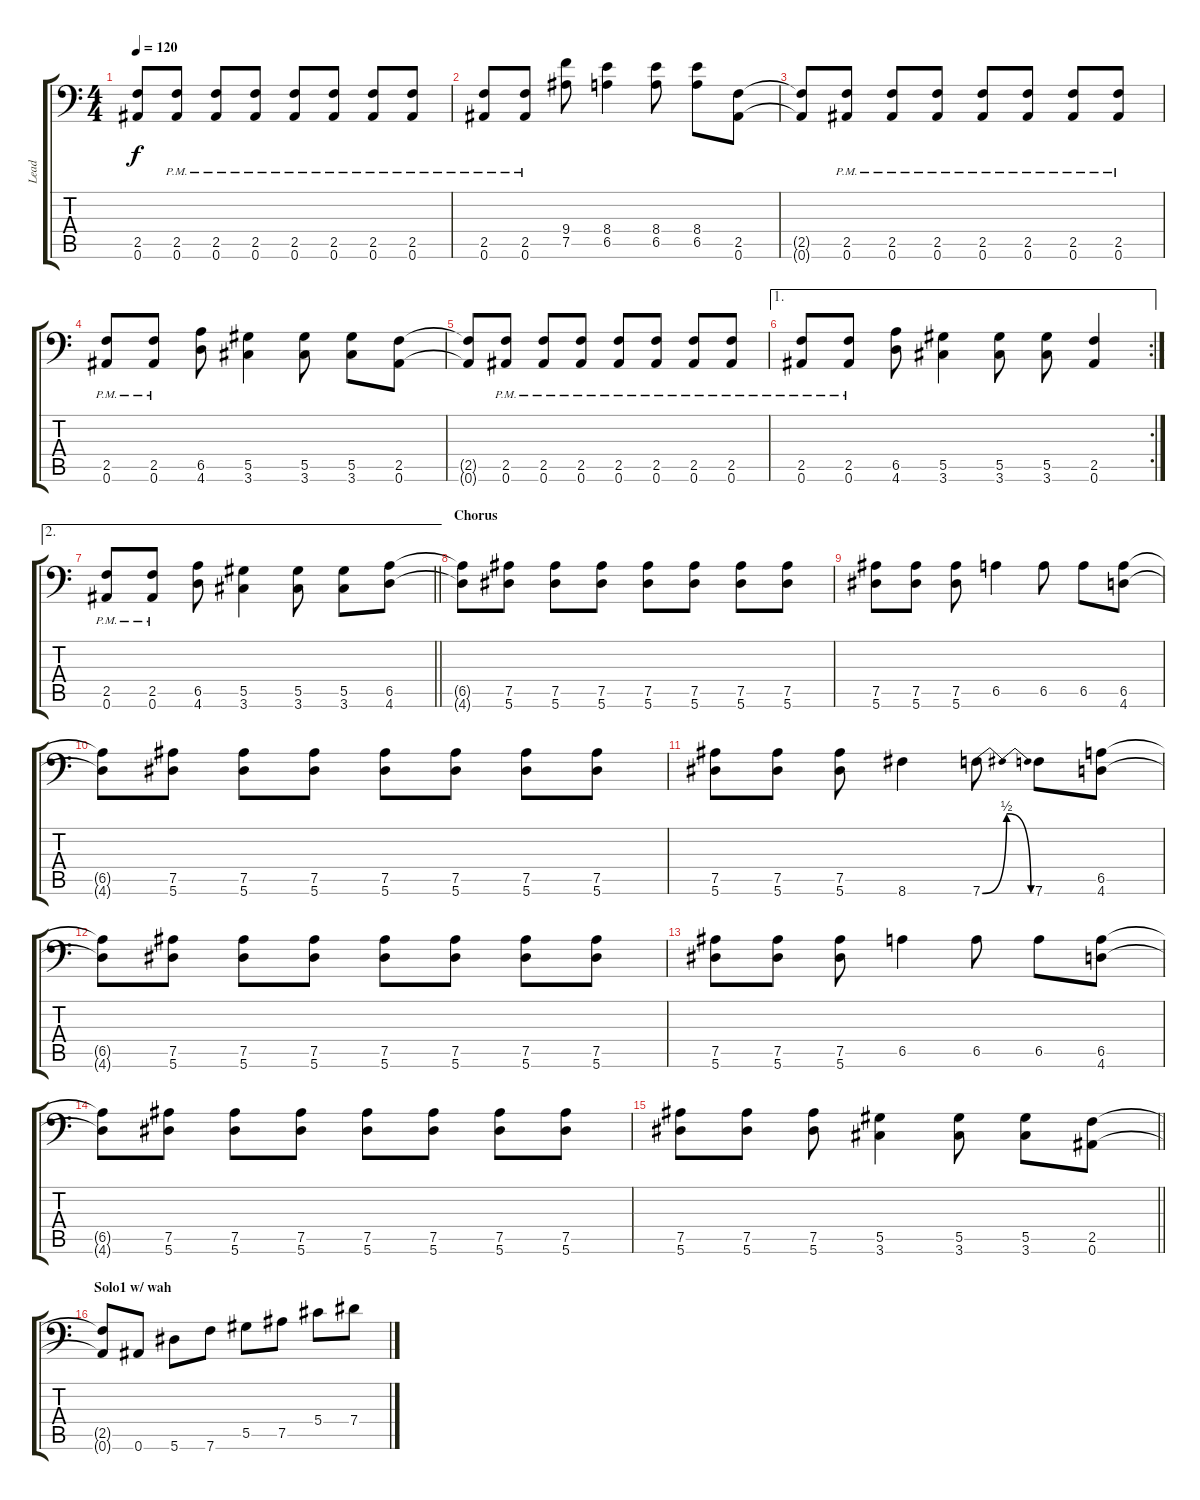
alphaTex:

\track ("Lead" "Lead") {instrument distortionguitar}
\staff {score tabs}
\tuning (Bb3 F3 Db3 Ab2 Eb2 Bb1) {hide}
\ts (4 4)
\tempo 120
\clef f4
\ks c
(2.5{t} 0.6{t}).8{dy f} (2.5{pm} 0.6{pm}).8 (2.5{pm} 0.6{pm}).8 (2.5{pm} 0.6{pm}).8 (2.5{pm} 0.6{pm}).8 (2.5{pm} 0.6{pm}).8 (2.5{pm} 0.6{pm}).8 (2.5{pm} 0.6{pm}).8 |
(2.5{pm} 0.6{pm}).8 (2.5{pm} 0.6).8 (9.4 7.5).8 (8.4 6.5).4 (8.4 6.5).8 (8.4 6.5).8 (2.5 0.6).8 |
(2.5{t} 0.6{t}).8 (2.5{pm} 0.6{pm}).8 (2.5{pm} 0.6{pm}).8 (2.5{pm} 0.6{pm}).8 (2.5{pm} 0.6{pm}).8 (2.5{pm} 0.6{pm}).8 (2.5{pm} 0.6{pm}).8 (2.5{pm} 0.6{pm}).8 |
(2.5{pm} 0.6{pm}).8 (2.5{pm} 0.6).8 (6.5 4.6).8 (5.5 3.6).4 (5.5 3.6).8 (5.5 3.6).8 (2.5 0.6).8 |
(2.5{t} 0.6{t}).8 (2.5{pm} 0.6{pm}).8 (2.5{pm} 0.6{pm}).8 (2.5{pm} 0.6{pm}).8 (2.5{pm} 0.6{pm}).8 (2.5{pm} 0.6{pm}).8 (2.5{pm} 0.6{pm}).8 (2.5{pm} 0.6{pm}).8 |
\ae 1
\rc 2
(2.5{pm} 0.6{pm}).8 (2.5{pm} 0.6).8 (6.5 4.6).8 (5.5 3.6).4 (5.5 3.6).8 (5.5 3.6).8 (2.5 0.6).4 |
\ae 2
\barLineRight lightlight
(2.5{pm} 0.6{pm}).8 (2.5{pm} 0.6).8 (6.5 4.6).8 (5.5 3.6).4 (5.5 3.6).8 (5.5 3.6).8 (6.5 4.6).8 |
\section ("" "Chorus")
(6.5{t} 4.6{t}).8 (7.5 5.6).8 (7.5 5.6).8 (7.5 5.6).8 (7.5 5.6).8 (7.5 5.6).8 (7.5 5.6).8 (7.5 5.6).8 |
(7.5 5.6).8 (7.5 5.6).8 (7.5 5.6).8 6.5.4 6.5.8 6.5.8 (6.5 4.6).8 |
(6.5{t} 4.6{t}).8 (7.5 5.6).8 (7.5 5.6).8 (7.5 5.6).8 (7.5 5.6).8 (7.5 5.6).8 (7.5 5.6).8 (7.5 5.6).8 |
(7.5 5.6).8 (7.5 5.6).8 (7.5 5.6).8 8.6.4 7.6{be (bendrelease 0 0 30 2 30 2 60 0)}.8 7.6.8 (6.5 4.6).8 |
(6.5{t} 4.6{t}).8 (7.5 5.6).8 (7.5 5.6).8 (7.5 5.6).8 (7.5 5.6).8 (7.5 5.6).8 (7.5 5.6).8 (7.5 5.6).8 |
(7.5 5.6).8 (7.5 5.6).8 (7.5 5.6).8 6.5.4 6.5.8 6.5.8 (6.5 4.6).8 |
(6.5{t} 4.6{t}).8 (7.5 5.6).8 (7.5 5.6).8 (7.5 5.6).8 (7.5 5.6).8 (7.5 5.6).8 (7.5 5.6).8 (7.5 5.6).8 |
\barLineRight lightlight
(7.5 5.6).8 (7.5 5.6).8 (7.5 5.6).8 (5.5 3.6).4 (5.5 3.6).8 (5.5 3.6).8 (2.5 0.6).8 |
\section ("" "Solo1 w/ wah")
(2.5{t} 0.6{t}).8 0.6.8 5.6.8 7.6.8 5.5.8 7.5.8 5.4.8 7.4.8
